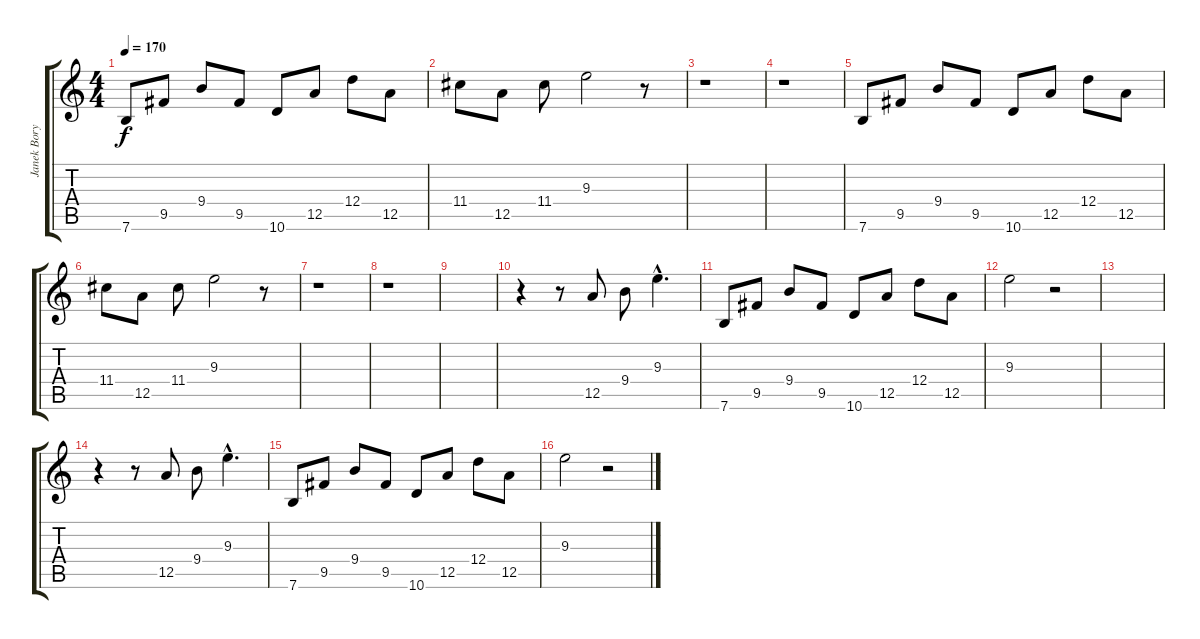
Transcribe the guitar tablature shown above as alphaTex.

\track ("Janek Borysewicz" "Janek Bory") {instrument acousticguitarsteel}
\staff {score tabs}
\tuning (E4 B3 G3 D3 A2 E2) {hide}
\ts (4 4)
\tempo 170
\clef g2
\ks c
7.6.8{dy f} 9.5.8 9.4.8 9.5.8 10.6.8 12.5.8 12.4.8 12.5.8 |
11.4.8 12.5.8 11.4.8 9.3.2 r.8 |
r.1 |
r.1 |
7.6.8 9.5.8 9.4.8 9.5.8 10.6.8 12.5.8 12.4.8 12.5.8 |
11.4.8 12.5.8 11.4.8 9.3.2 r.8 |
r.1 |
r.1 |
|
r.4 r.8 12.5.8 9.4.8 9.3{hac}.4{d} |
7.6.8 9.5.8 9.4.8 9.5.8 10.6.8 12.5.8 12.4.8 12.5.8 |
9.3.2 r.2 |
|
r.4 r.8 12.5.8 9.4.8 9.3{hac}.4{d} |
7.6.8 9.5.8 9.4.8 9.5.8 10.6.8 12.5.8 12.4.8 12.5.8 |
9.3.2 r.2
